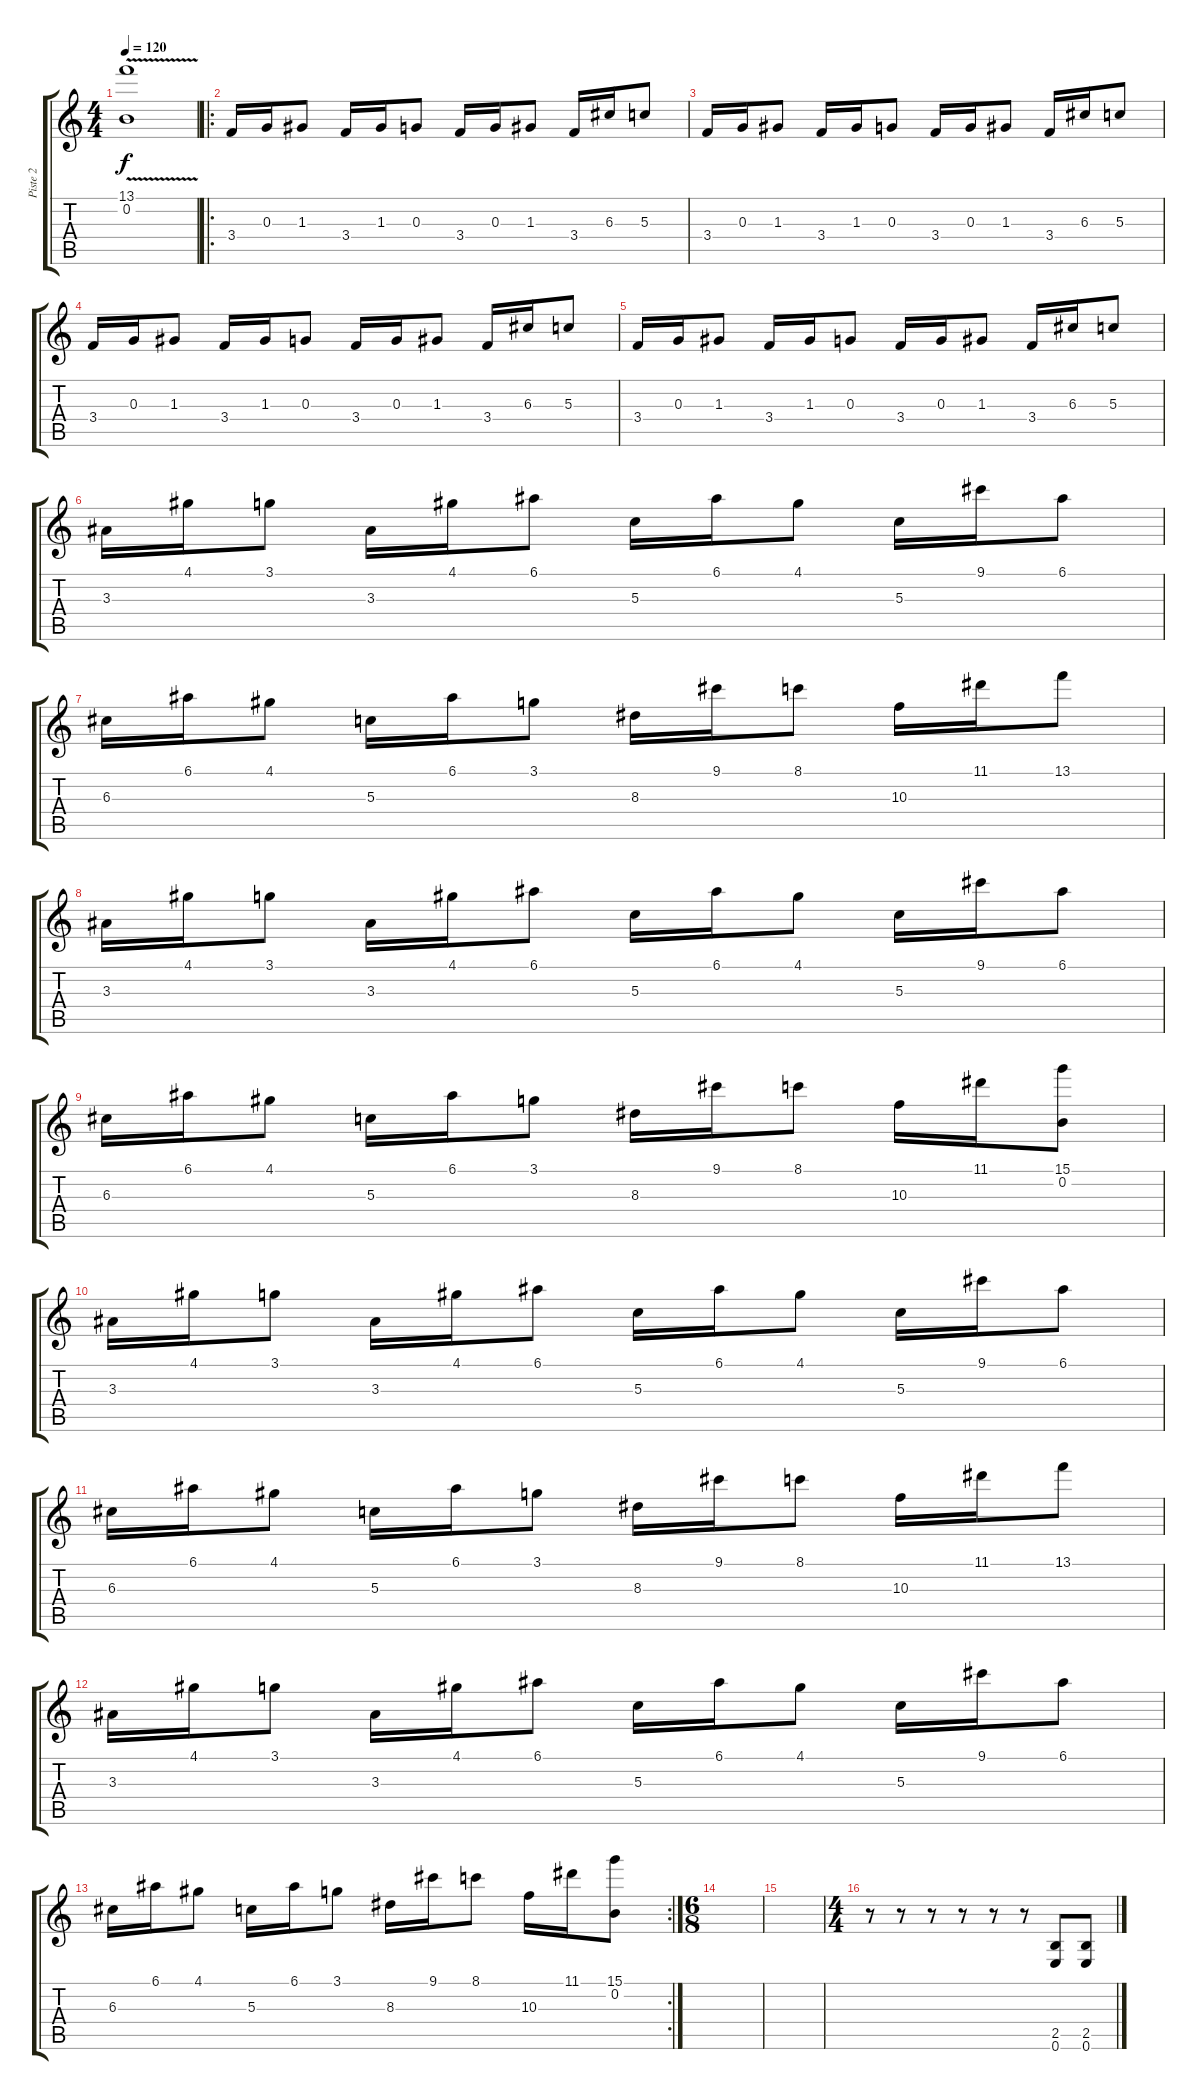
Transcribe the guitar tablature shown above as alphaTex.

\track ("Piste 2" "Piste 2") {instrument distortionguitar}
\staff {score tabs}
\tuning (E4 B3 G3 D3 A2 E2) {hide}
\ts (4 4)
\tempo 120
\clef g2
\ks c
(13.1{v} 0.2{t}).1{dy f} |
\ro
3.4.16 0.3.16 1.3.8 3.4.16 1.3.16 0.3.8 3.4.16 0.3.16 1.3.8 3.4.16 6.3.16 5.3.8 |
3.4.16 0.3.16 1.3.8 3.4.16 1.3.16 0.3.8 3.4.16 0.3.16 1.3.8 3.4.16 6.3.16 5.3.8 |
3.4.16 0.3.16 1.3.8 3.4.16 1.3.16 0.3.8 3.4.16 0.3.16 1.3.8 3.4.16 6.3.16 5.3.8 |
3.4.16 0.3.16 1.3.8 3.4.16 1.3.16 0.3.8 3.4.16 0.3.16 1.3.8 3.4.16 6.3.16 5.3.8 |
3.3.16 4.1.16 3.1.8 3.3.16 4.1.16 6.1.8 5.3.16 6.1.16 4.1.8 5.3.16 9.1.16 6.1.8 |
6.3.16 6.1.16 4.1.8 5.3.16 6.1.16 3.1.8 8.3.16 9.1.16 8.1.8 10.3.16 11.1.16 13.1.8 |
3.3.16 4.1.16 3.1.8 3.3.16 4.1.16 6.1.8 5.3.16 6.1.16 4.1.8 5.3.16 9.1.16 6.1.8 |
6.3.16 6.1.16 4.1.8 5.3.16 6.1.16 3.1.8 8.3.16 9.1.16 8.1.8 10.3.16 11.1.16 (15.1 0.2).8 |
3.3.16 4.1.16 3.1.8 3.3.16 4.1.16 6.1.8 5.3.16 6.1.16 4.1.8 5.3.16 9.1.16 6.1.8 |
6.3.16 6.1.16 4.1.8 5.3.16 6.1.16 3.1.8 8.3.16 9.1.16 8.1.8 10.3.16 11.1.16 13.1.8 |
3.3.16 4.1.16 3.1.8 3.3.16 4.1.16 6.1.8 5.3.16 6.1.16 4.1.8 5.3.16 9.1.16 6.1.8 |
\rc 2
6.3.16 6.1.16 4.1.8 5.3.16 6.1.16 3.1.8 8.3.16 9.1.16 8.1.8 10.3.16 11.1.16 (15.1 0.2).8 |
\ts (6 8)
|
|
\ts (4 4)
r.8 r.8 r.8 r.8 r.8 r.8 (2.5 0.6).8 (2.5 0.6).8
